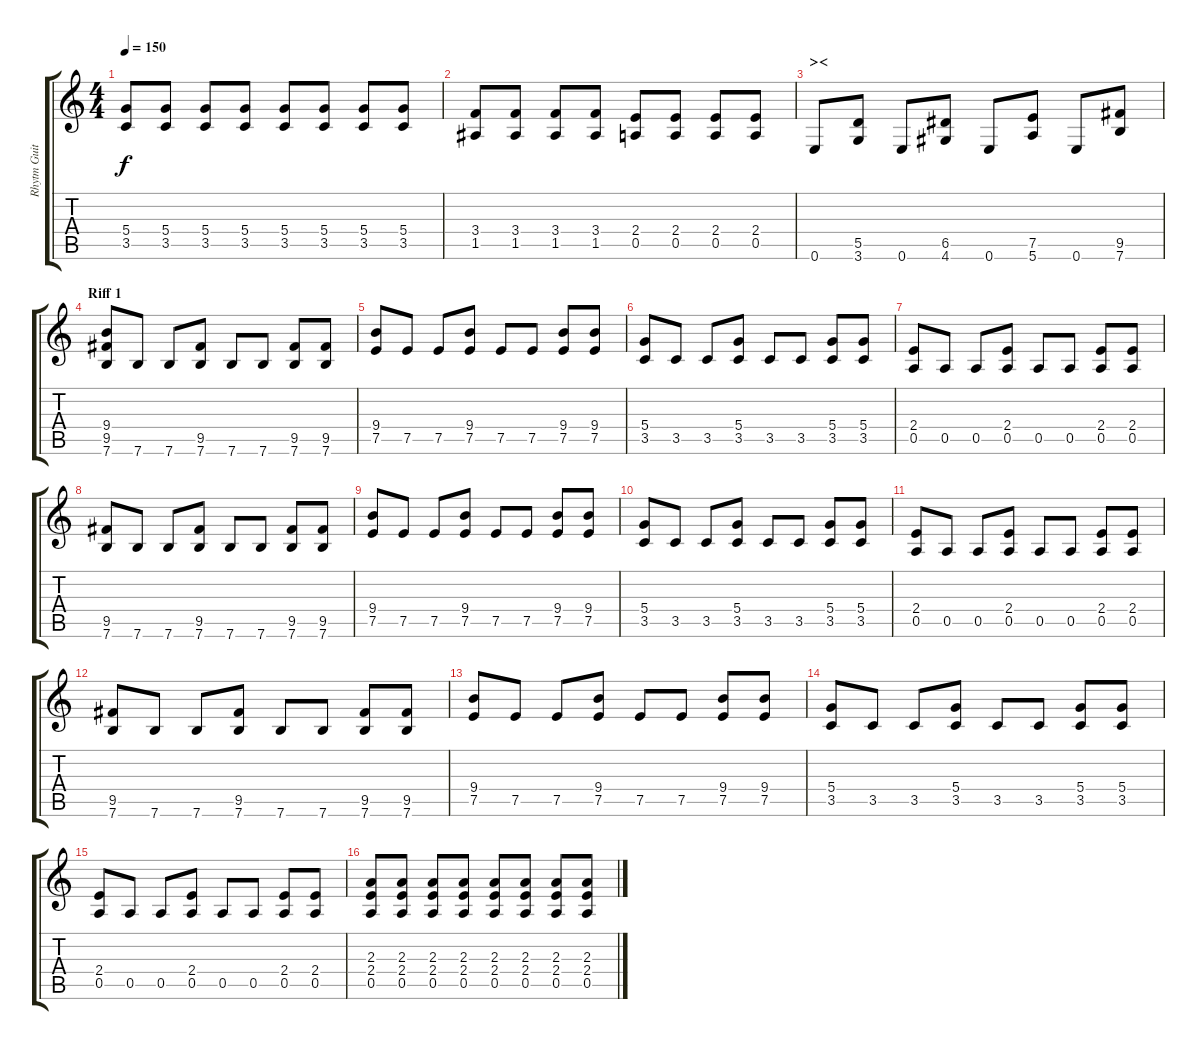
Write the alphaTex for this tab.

\track ("Rhytm Guitar" "Rhytm Guit") {instrument distortionguitar}
\staff {score tabs}
\tuning (E4 B3 G3 D3 A2 E2) {hide}
\ts (4 4)
\tempo 150
\clef g2
\ks c
(5.4 3.5).8{dy f} (5.4 3.5).8 (5.4 3.5).8 (5.4 3.5).8 (5.4 3.5).8 (5.4 3.5).8 (5.4 3.5).8 (5.4 3.5).8 |
(3.4 1.5).8 (3.4 1.5).8 (3.4 1.5).8 (3.4 1.5).8 (2.4 0.5).8 (2.4 0.5).8 (2.4 0.5).8 (2.4 0.5).8 |
\section ("" "><")
0.6.8 (5.5 3.6).8 0.6.8 (6.5 4.6).8 0.6.8 (7.5 5.6).8 0.6.8 (9.5 7.6).8 |
\section ("" "Riff 1")
(9.4 9.5 7.6).8 7.6.8 7.6.8 (9.5 7.6).8 7.6.8 7.6.8 (9.5 7.6).8 (9.5 7.6).8 |
(9.4 7.5).8 7.5.8 7.5.8 (9.4 7.5).8 7.5.8 7.5.8 (9.4 7.5).8 (9.4 7.5).8 |
(5.4 3.5).8 3.5.8 3.5.8 (5.4 3.5).8 3.5.8 3.5.8 (5.4 3.5).8 (5.4 3.5).8 |
(2.4 0.5).8 0.5.8 0.5.8 (2.4 0.5).8 0.5.8 0.5.8 (2.4 0.5).8 (2.4 0.5).8 |
(9.5 7.6).8 7.6.8 7.6.8 (9.5 7.6).8 7.6.8 7.6.8 (9.5 7.6).8 (9.5 7.6).8 |
(9.4 7.5).8 7.5.8 7.5.8 (9.4 7.5).8 7.5.8 7.5.8 (9.4 7.5).8 (9.4 7.5).8 |
(5.4 3.5).8 3.5.8 3.5.8 (5.4 3.5).8 3.5.8 3.5.8 (5.4 3.5).8 (5.4 3.5).8 |
(2.4 0.5).8 0.5.8 0.5.8 (2.4 0.5).8 0.5.8 0.5.8 (2.4 0.5).8 (2.4 0.5).8 |
(9.5 7.6).8 7.6.8 7.6.8 (9.5 7.6).8 7.6.8 7.6.8 (9.5 7.6).8 (9.5 7.6).8 |
(9.4 7.5).8 7.5.8 7.5.8 (9.4 7.5).8 7.5.8 7.5.8 (9.4 7.5).8 (9.4 7.5).8 |
(5.4 3.5).8 3.5.8 3.5.8 (5.4 3.5).8 3.5.8 3.5.8 (5.4 3.5).8 (5.4 3.5).8 |
(2.4 0.5).8 0.5.8 0.5.8 (2.4 0.5).8 0.5.8 0.5.8 (2.4 0.5).8 (2.4 0.5).8 |
(2.3 2.4 0.5).8 (2.3 2.4 0.5).8 (2.3 2.4 0.5).8 (2.3 2.4 0.5).8 (2.3 2.4 0.5).8 (2.3 2.4 0.5).8 (2.3 2.4 0.5).8 (2.3 2.4 0.5).8
